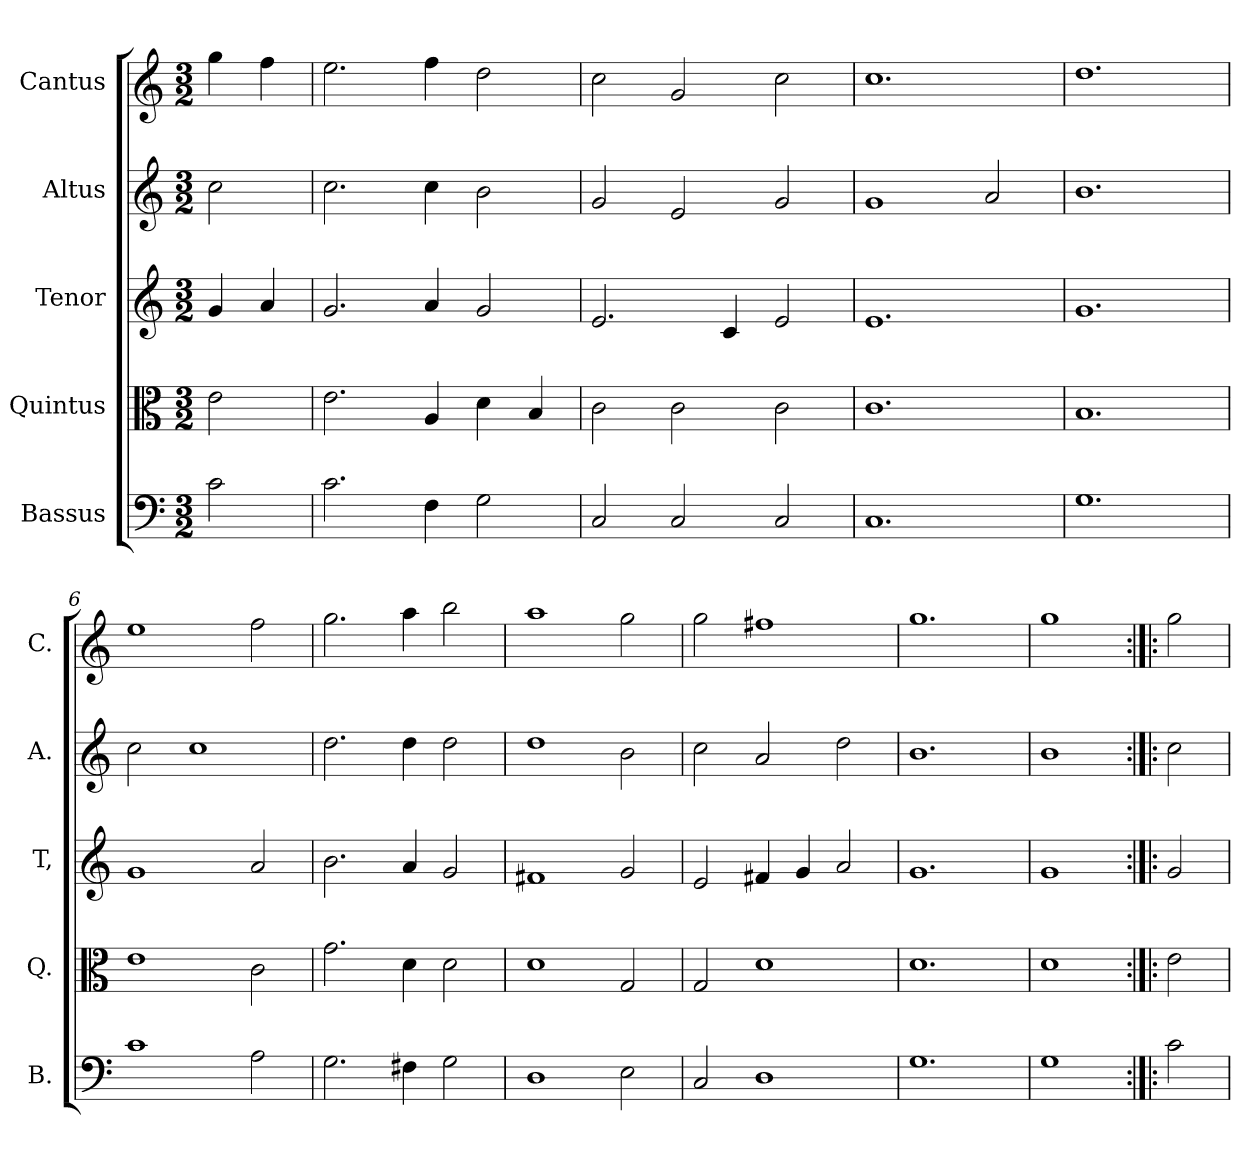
**kern	**kern	**kern	**kern	**kern
*part5	*part4	*part3	*part2	*part1
*staff5	*staff4	*staff3	*staff2	*staff1
*I"Bassus	*I"Quintus	*I"Tenor	*I"Altus	*I"Cantus
*I'B.	*I'Q.	*I'T,	*I'A.	*I'C.
*clefF4	*clefC3	*clefG2	*clefG2	*clefG2
*k[]	*k[]	*k[]	*k[]	*k[]
*C:	*C:	*C:	*C:	*C:
*M3/2	*M3/2	*M3/2	*M3/2	*M3/2
=1	=1	=1	=1	=1
2c\	2e\	4g/	2cc\	4gg\
.	.	4a/	.	4ff\
=2	=2	=2	=2	=2
2.c\	2.e\	2.g/	2.cc\	2.ee\
4F\	4A/	4a/	4cc\	4ff\
2G\	4d\	2g/	2b\	2dd\
.	4B/	.	.	.
=3	=3	=3	=3	=3
2C/	2c\	2.e/	2g/	2cc\
2C/	2c\	.	2e/	2g/
.	.	4c/	.	.
2C/	2c\	2e/	2g/	2cc\
=4	=4	=4	=4	=4
1.C/	1.c\	1.e/	1g/	1.cc\
.	.	.	2a/	.
=5	=5	=5	=5	=5
1.G\	1.B/	1.g/	1.b\	1.dd\
=6	=6	=6	=6	=6
1c\	1e\	1g/	2cc\	1ee\
.	.	.	1cc\	.
2A\	2c\	2a/	.	2ff\
=7	=7	=7	=7	=7
2.G\	2.g\	2.b\	2.dd\	2.gg\
4F#X\	4d\	4a/	4dd\	4aa\
2G\	2d\	2g/	2dd\	2bb\
=8	=8	=8	=8	=8
1D\	1d\	1f#X/	1dd\	1aa\
2E\	2G/	2g/	2b\	2gg\
=9	=9	=9	=9	=9
2C/	2G/	2e/	2cc\	2gg\
1D\	1d\	4f#X/	2a/	1ff#X\
.	.	4g/	.	.
.	.	2a/	2dd\	.
=10	=10	=10	=10	=10
1.G\	1.d\	1.g/	1.b\	1.gg\
=11	=11	=11	=11	=11
1G\	1d\	1g/	1b\	1gg\
!!LO:LB:g=z
=12:|!|:	=12:|!|:	=12:|!|:	=12:|!|:	=12:|!|:
2c\	2e\	2g/	2cc\	2gg\
=	=	=	=	=
*-	*-	*-	*-	*-
